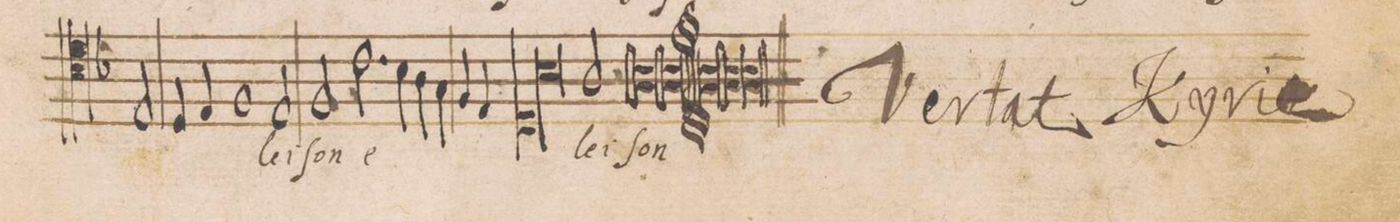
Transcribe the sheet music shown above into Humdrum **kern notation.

**kern	**text
*I"TENOR	*
*clefC4	*
*k[b-]	*
*met(C|)	*
*M2/1	*
2E/	.
4D/	.
4E/	.
1F/	.
=37-	=37-
2E/	-lei-
2F/	-ſon
2.c\	e-
=38-	=38-
4B-\	.
4A\	.
4G\	.
4F/	.
4E/	.
*lig	*
1D/	.
=39-	=39-
1B-	.
*Xlig	*
2A/	-lei-
=40-	=40-
0Al	-ſon
=41||	=41||
*-	*-
